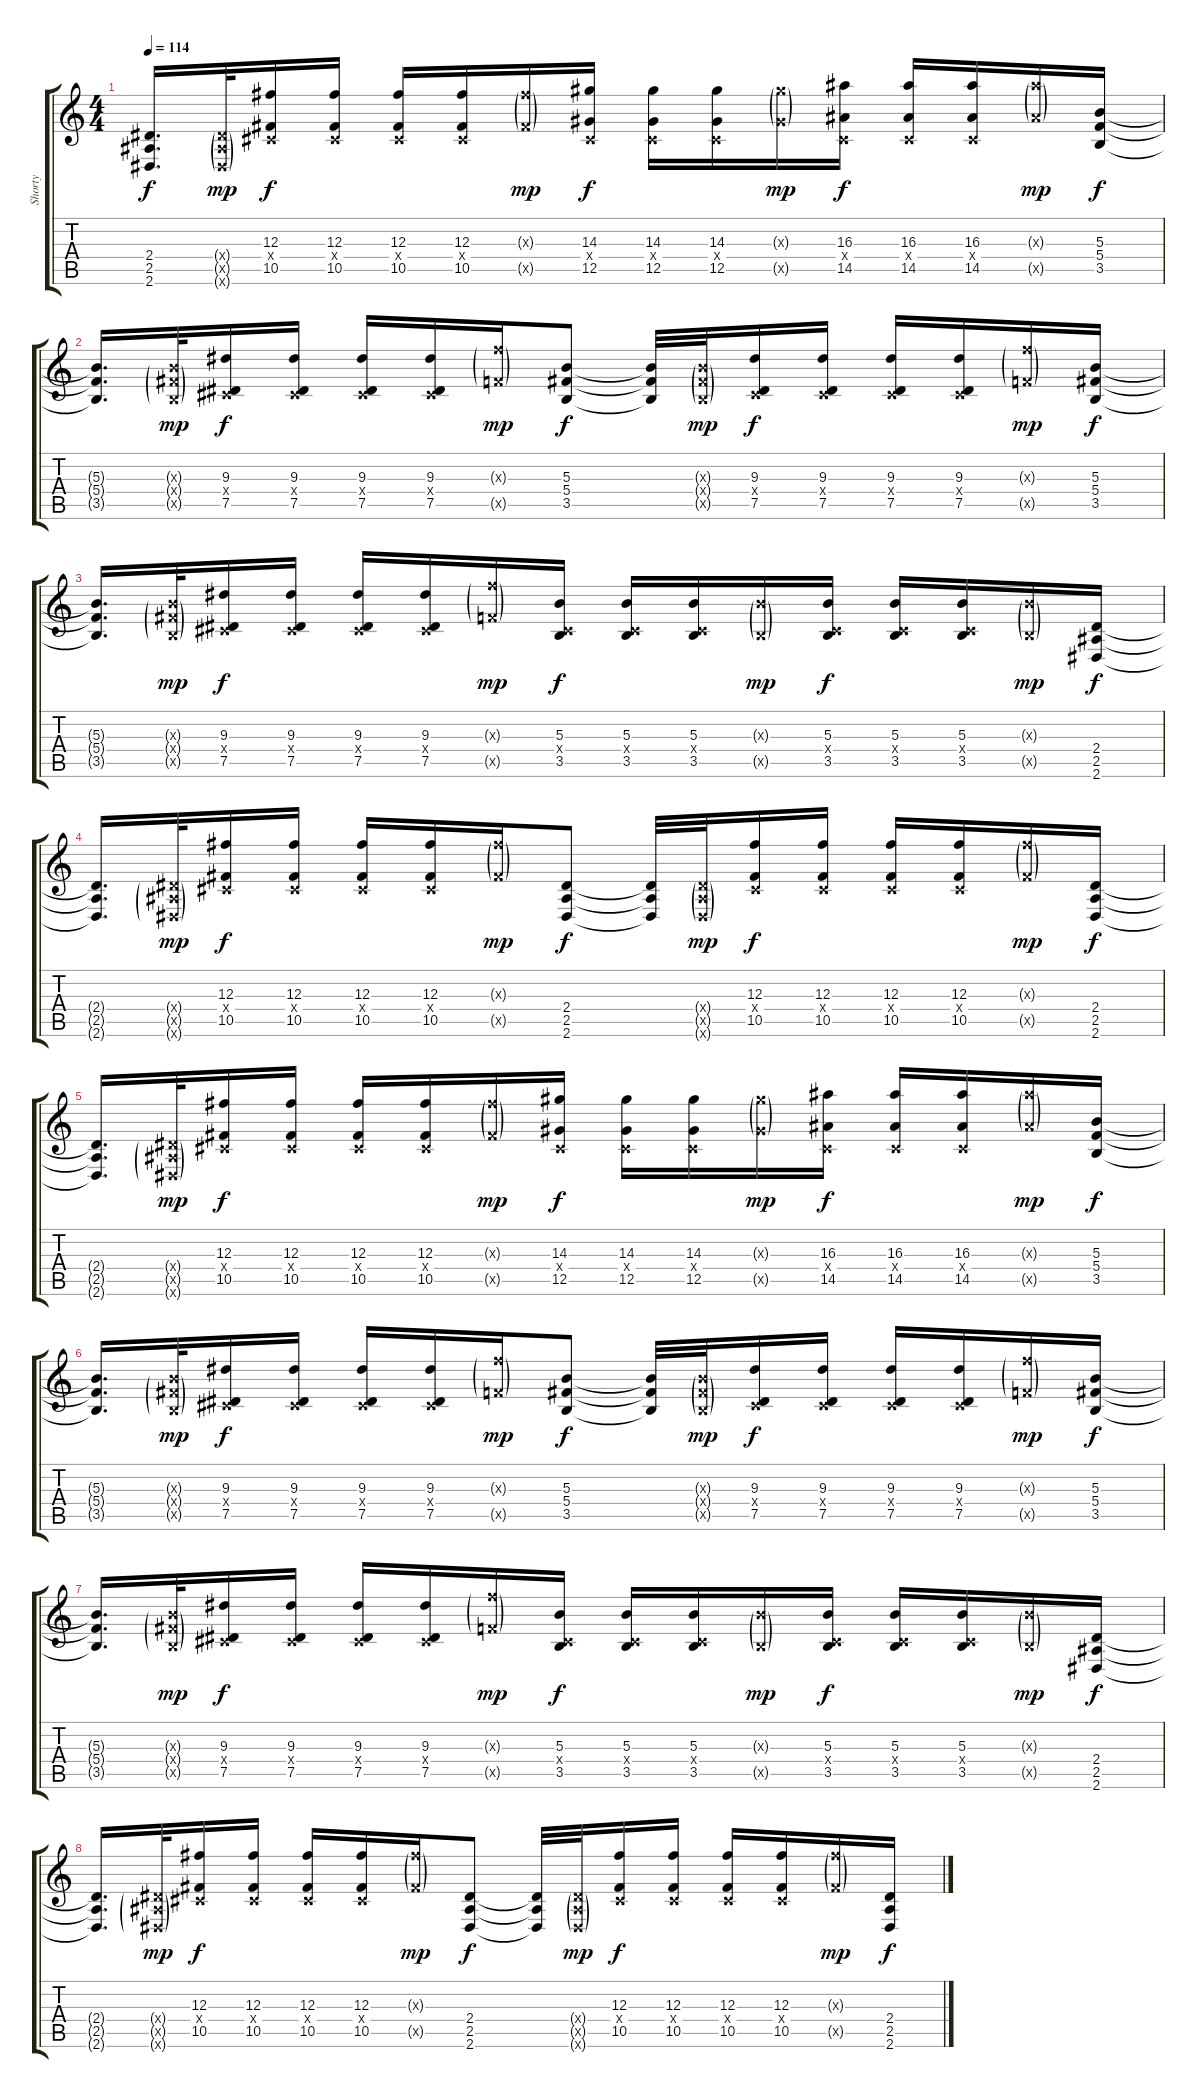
\track ("Shorty" "Shorty") {instrument distortionguitar}
\staff {score tabs}
\tuning (Eb4 Bb3 Gb3 Db3 Ab2 Db2) {hide}
\ts (4 4)
\tempo 114
\clef g2
\ks c
(2.4{t} 2.5{t} 2.6{t}).16{d dy f} (2.4{g x} 2.5{g x} 2.6{g x}).32{dy mp} (12.3 0.4{x} 10.5).16{dy f} (12.3 0.4{x} 10.5).16 (12.3 0.4{x} 10.5).16 (12.3 0.4{x} 10.5).16 (12.3{g x} 10.5{g x}).16{dy mp} (14.3 0.4{x} 12.5).16{dy f} (14.3 0.4{x} 12.5).16 (14.3 0.4{x} 12.5).16 (14.3{g x} 12.5{g x}).16{dy mp} (16.3 0.4{x} 14.5).16{dy f} (16.3 0.4{x} 14.5).16 (16.3 0.4{x} 14.5).16 (16.3{g x} 14.5{g x}).16{dy mp} (5.3 5.4 3.5).16{dy f} |
(5.3{t} 5.4{t} 3.5{t}).16{d} (5.3{g x} 5.4{g x} 3.5{g x}).32{dy mp} (9.3 0.4{x} 7.5).16{dy f} (9.3 0.4{x} 7.5).16 (9.3 0.4{x} 7.5).16 (9.3 0.4{x} 7.5).16 (11.3{g x} 9.5{g x}).16{dy mp} (5.3 5.4 3.5).8{dy f} (5.3{t} 5.4{t} 3.5{t}).32 (5.3{g x} 5.4{g x} 3.5{g x}).32{dy mp} (9.3 0.4{x} 7.5).16{dy f} (9.3 0.4{x} 7.5).16 (9.3 0.4{x} 7.5).16 (9.3 0.4{x} 7.5).16 (11.3{g x} 9.5{g x}).16{dy mp} (5.3 5.4 3.5).16{dy f} |
(5.3{t} 5.4{t} 3.5{t}).16{d} (5.3{g x} 5.4{g x} 3.5{g x}).32{dy mp} (9.3 0.4{x} 7.5).16{dy f} (9.3 0.4{x} 7.5).16 (9.3 0.4{x} 7.5).16 (9.3 0.4{x} 7.5).16 (11.3{g x} 9.5{g x}).16{dy mp} (5.3 0.4{x} 3.5).16{dy f} (5.3 0.4{x} 3.5).16 (5.3 0.4{x} 3.5).16 (5.3{g x} 3.5{g x}).16{dy mp} (5.3 0.4{x} 3.5).16{dy f} (5.3 0.4{x} 3.5).16 (5.3 0.4{x} 3.5).16 (5.3{g x} 3.5{g x}).16{dy mp} (2.4 2.5 2.6).16{dy f} |
(2.4{t} 2.5{t} 2.6{t}).16{d} (2.4{g x} 2.5{g x} 2.6{g x}).32{dy mp} (12.3 0.4{x} 10.5).16{dy f} (12.3 0.4{x} 10.5).16 (12.3 0.4{x} 10.5).16 (12.3 0.4{x} 10.5).16 (12.3{g x} 10.5{g x}).16{dy mp} (2.4 2.5 2.6).8{dy f} (2.4{t} 2.5{t} 2.6{t}).32 (2.4{g x} 2.5{g x} 2.6{g x}).32{dy mp} (12.3 0.4{x} 10.5).16{dy f} (12.3 0.4{x} 10.5).16 (12.3 0.4{x} 10.5).16 (12.3 0.4{x} 10.5).16 (12.3{g x} 10.5{g x}).16{dy mp} (2.4 2.5 2.6).16{dy f} |
(2.4{t} 2.5{t} 2.6{t}).16{d} (2.4{g x} 2.5{g x} 2.6{g x}).32{dy mp} (12.3 0.4{x} 10.5).16{dy f} (12.3 0.4{x} 10.5).16 (12.3 0.4{x} 10.5).16 (12.3 0.4{x} 10.5).16 (12.3{g x} 10.5{g x}).16{dy mp} (14.3 0.4{x} 12.5).16{dy f} (14.3 0.4{x} 12.5).16 (14.3 0.4{x} 12.5).16 (14.3{g x} 12.5{g x}).16{dy mp} (16.3 0.4{x} 14.5).16{dy f} (16.3 0.4{x} 14.5).16 (16.3 0.4{x} 14.5).16 (16.3{g x} 14.5{g x}).16{dy mp} (5.3 5.4 3.5).16{dy f} |
(5.3{t} 5.4{t} 3.5{t}).16{d} (5.3{g x} 5.4{g x} 3.5{g x}).32{dy mp} (9.3 0.4{x} 7.5).16{dy f} (9.3 0.4{x} 7.5).16 (9.3 0.4{x} 7.5).16 (9.3 0.4{x} 7.5).16 (11.3{g x} 9.5{g x}).16{dy mp} (5.3 5.4 3.5).8{dy f} (5.3{t} 5.4{t} 3.5{t}).32 (5.3{g x} 5.4{g x} 3.5{g x}).32{dy mp} (9.3 0.4{x} 7.5).16{dy f} (9.3 0.4{x} 7.5).16 (9.3 0.4{x} 7.5).16 (9.3 0.4{x} 7.5).16 (11.3{g x} 9.5{g x}).16{dy mp} (5.3 5.4 3.5).16{dy f} |
(5.3{t} 5.4{t} 3.5{t}).16{d} (5.3{g x} 5.4{g x} 3.5{g x}).32{dy mp} (9.3 0.4{x} 7.5).16{dy f} (9.3 0.4{x} 7.5).16 (9.3 0.4{x} 7.5).16 (9.3 0.4{x} 7.5).16 (11.3{g x} 9.5{g x}).16{dy mp} (5.3 0.4{x} 3.5).16{dy f} (5.3 0.4{x} 3.5).16 (5.3 0.4{x} 3.5).16 (5.3{g x} 3.5{g x}).16{dy mp} (5.3 0.4{x} 3.5).16{dy f} (5.3 0.4{x} 3.5).16 (5.3 0.4{x} 3.5).16 (5.3{g x} 3.5{g x}).16{dy mp} (2.4 2.5 2.6).16{dy f} |
(2.4{t} 2.5{t} 2.6{t}).16{d} (2.4{g x} 2.5{g x} 2.6{g x}).32{dy mp} (12.3 0.4{x} 10.5).16{dy f} (12.3 0.4{x} 10.5).16 (12.3 0.4{x} 10.5).16 (12.3 0.4{x} 10.5).16 (12.3{g x} 10.5{g x}).16{dy mp} (2.4 2.5 2.6).8{dy f} (2.4{t} 2.5{t} 2.6{t}).32 (2.4{g x} 2.5{g x} 2.6{g x}).32{dy mp} (12.3 0.4{x} 10.5).16{dy f} (12.3 0.4{x} 10.5).16 (12.3 0.4{x} 10.5).16 (12.3 0.4{x} 10.5).16 (12.3{g x} 10.5{g x}).16{dy mp} (2.4 2.5 2.6).16{dy f}
